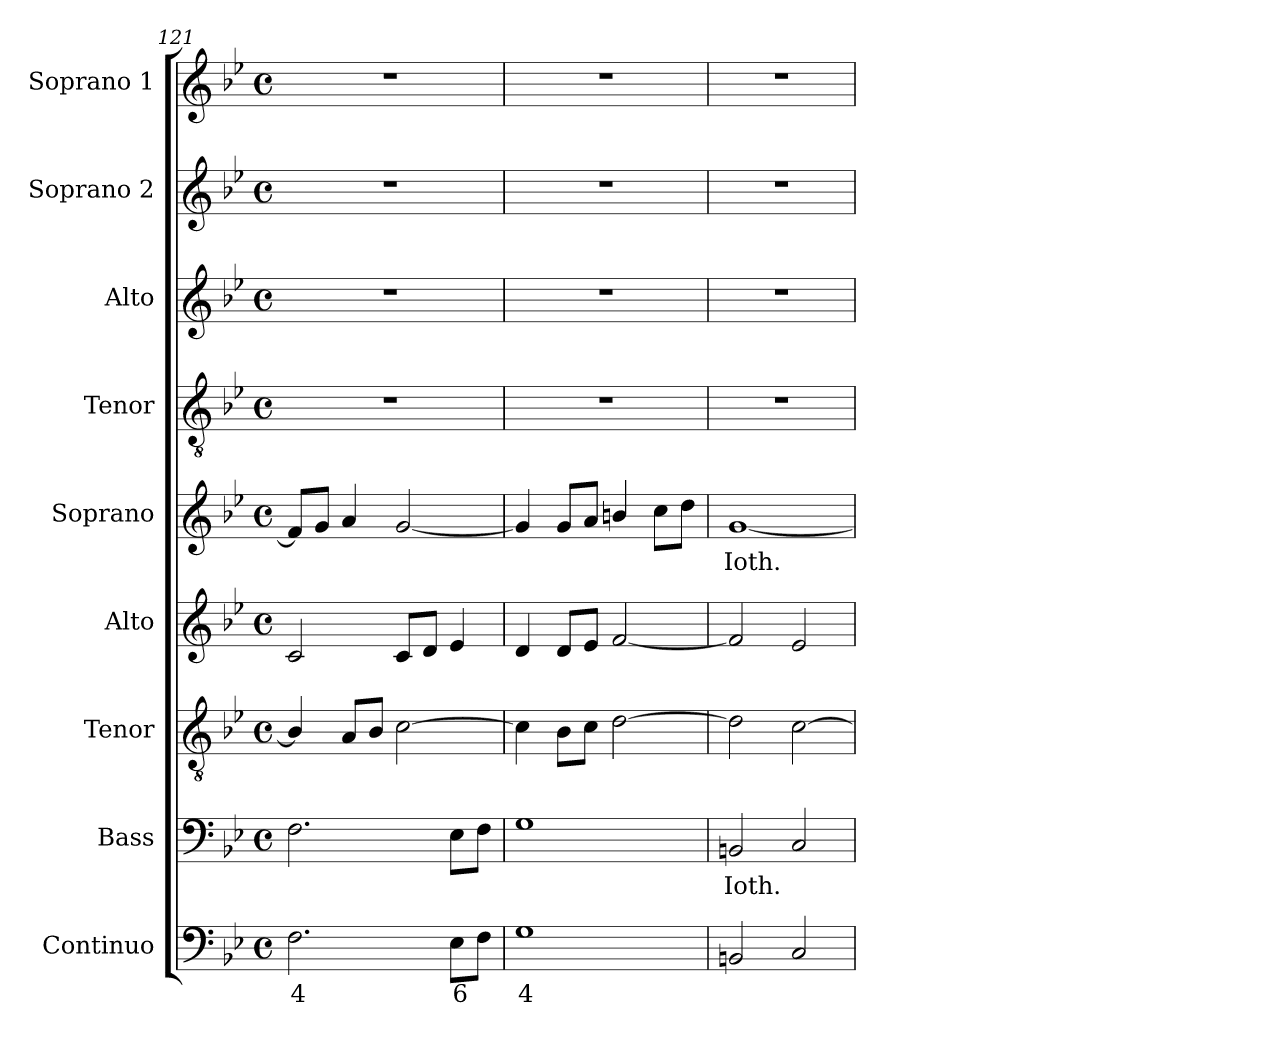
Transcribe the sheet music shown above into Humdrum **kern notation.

**kern	**text	**kern	**text	**kern	**kern	**kern	**text	**kern	**kern	**kern	**kern
*part9	*part9	*part8	*part8	*part7	*part6	*part5	*part5	*part4	*part3	*part2	*part1
*staff9	*staff9	*staff8	*staff8	*staff7	*staff6	*staff5	*staff5	*staff4	*staff3	*staff2	*staff1
*I"Continuo	*	*I"Bass	*	*I"Tenor	*I"Alto	*I"Soprano	*	*I"Tenor	*I"Alto	*I"Soprano 2	*I"Soprano 1
*I'Cont.	*	*I'B.	*	*I'T.	*I'A.	*I'S.	*	*I'T.	*I'A.	*I'S2.	*I'S1.
*clefF4	*	*clefF4	*	*clefGv2	*clefG2	*clefG2	*	*clefGv2	*clefG2	*clefG2	*clefG2
*	*	*	*	*ITrd7c12	*	*	*	*ITrd7c12	*	*	*
*k[b-e-]	*	*k[b-e-]	*	*k[b-e-]	*k[b-e-]	*k[b-e-]	*	*k[b-e-]	*k[b-e-]	*k[b-e-]	*k[b-e-]
*B-:	*	*B-:	*	*B-:	*B-:	*B-:	*	*B-:	*B-:	*B-:	*B-:
*M4/4	*	*M4/4	*	*M4/4	*M4/4	*M4/4	*	*M4/4	*M4/4	*M4/4	*M4/4
*met(c)	*	*met(c)	*	*met(c)	*met(c)	*met(c)	*	*met(c)	*met(c)	*met(c)	*met(c)
=121	=121	=121	=121	=121	=121	=121	=121	=121	=121	=121	=121
!	!LO:LY:b:color=#000000	!	!	!	!	!	!	!	!	!	!
2.Fi\	4	2.Fi\	.	4BB-i/]	2ci/	8fi/L]	.	1r	1r	1r	1r
.	.	.	.	.	.	8gi/J	.	.	.	.	.
.	.	.	.	8AAi/L	.	4ai/	.	.	.	.	.
.	.	.	.	8BB-i/J	.	.	.	.	.	.	.
.	.	.	.	[>2Ci\	8ci/L	[<2gi/	.	.	.	.	.
.	.	.	.	.	8di/J	.	.	.	.	.	.
!	!LO:LY:b:color=#000000	!	!	!	!	!	!	!	!	!	!
8E-i\L	6	8E-i\L	.	.	4e-i/	.	.	.	.	.	.
8Fi\J	.	8Fi\J	.	.	.	.	.	.	.	.	.
=122	=122	=122	=122	=122	=122	=122	=122	=122	=122	=122	=122
!	!LO:LY:b:color=#000000	!	!	!	!	!	!	!	!	!	!
1Gi	4	1Gi	.	4Ci\]	4di/	4gi/]	.	1r	1r	1r	1r
.	.	.	.	8BB-i\L	8di/L	8gi/L	.	.	.	.	.
.	.	.	.	8Ci\J	8e-i/J	8ai/J	.	.	.	.	.
.	.	.	.	[>2Di\	[<2fi/	4bni/	.	.	.	.	.
.	.	.	.	.	.	8cci\L	.	.	.	.	.
.	.	.	.	.	.	8ddi\J	.	.	.	.	.
=123	=123	=123	=123	=123	=123	=123	=123	=123	=123	=123	=123
!	!	!	!LO:LY:b:color=#000000	!	!	!	!	!	!	!	!
!	!	!	!	!	!	!	!LO:LY:b:color=#000000	!	!	!	!
2BBni/	.	2BBni/	Ioth.	2Di\]	2fi/]	[<1gi	Ioth.	1r	1r	1r	1r
2Ci/	.	2Ci/	.	[>2Ci\	2e-i/	.	.	.	.	.	.
=	=	=	=	=	=	=	=	=	=	=	=
*-	*-	*-	*-	*-	*-	*-	*-	*-	*-	*-	*-
